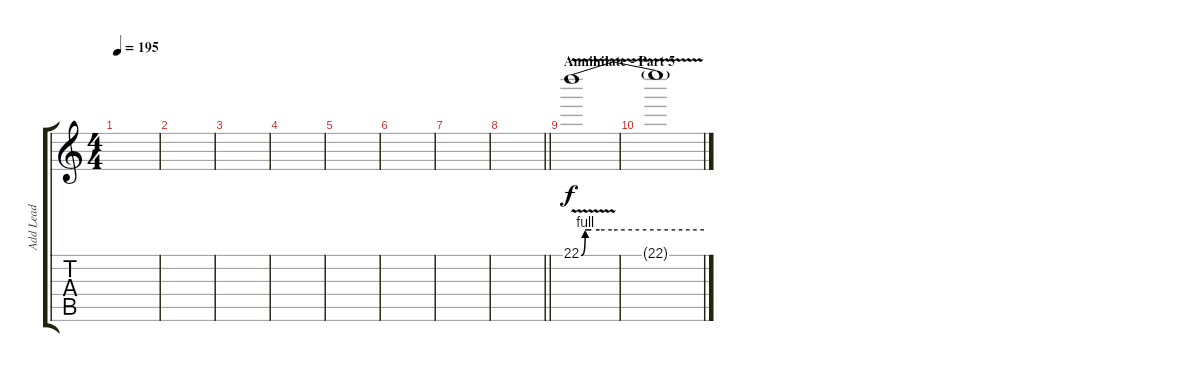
\track ("Add Lead" "Add Lead") {instrument distortionguitar}
\staff {score tabs}
\tuning (E4 B3 G3 D3 A2 E2) {hide}
\ts (4 4)
\tempo 195
\clef g2
\ks c
|
|
|
|
|
|
|
\barLineRight lightlight
|
\section ("" "Annihilate - Part 5")
22.1{be (custom 0 0 2 4 5 4 9 4 15 4 60 4) v}.1 |
22.1{t}.1{volume 0}
